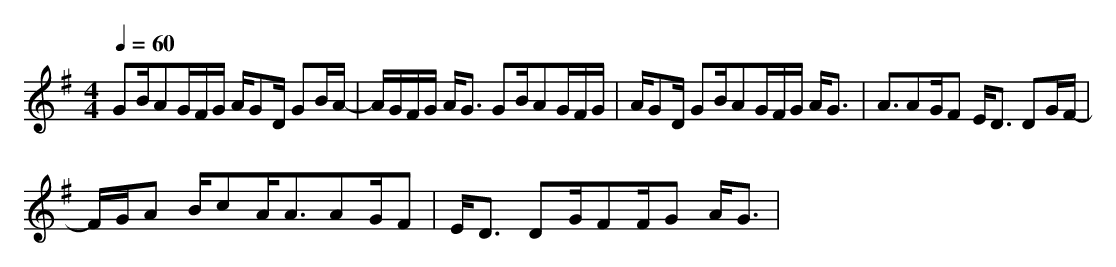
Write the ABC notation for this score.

X:1
T:
M: 4/4
L: 1/8
Q:1/4=60
K:G % 1 sharps
GB/2AG/2F/2G/2 A/2GD/2 GB/2A/2-|A/2G/2F/2G/2 A<G GB/2AG/2F/2G/2|A/2GD/2 GB/2AG/2F/2G/2 A<G|A3/2AG/2F E<D DG/2F/2-|
F/2G/2A B/2cA<AAG/2F|E<D DG/2FF/2G A<G|
